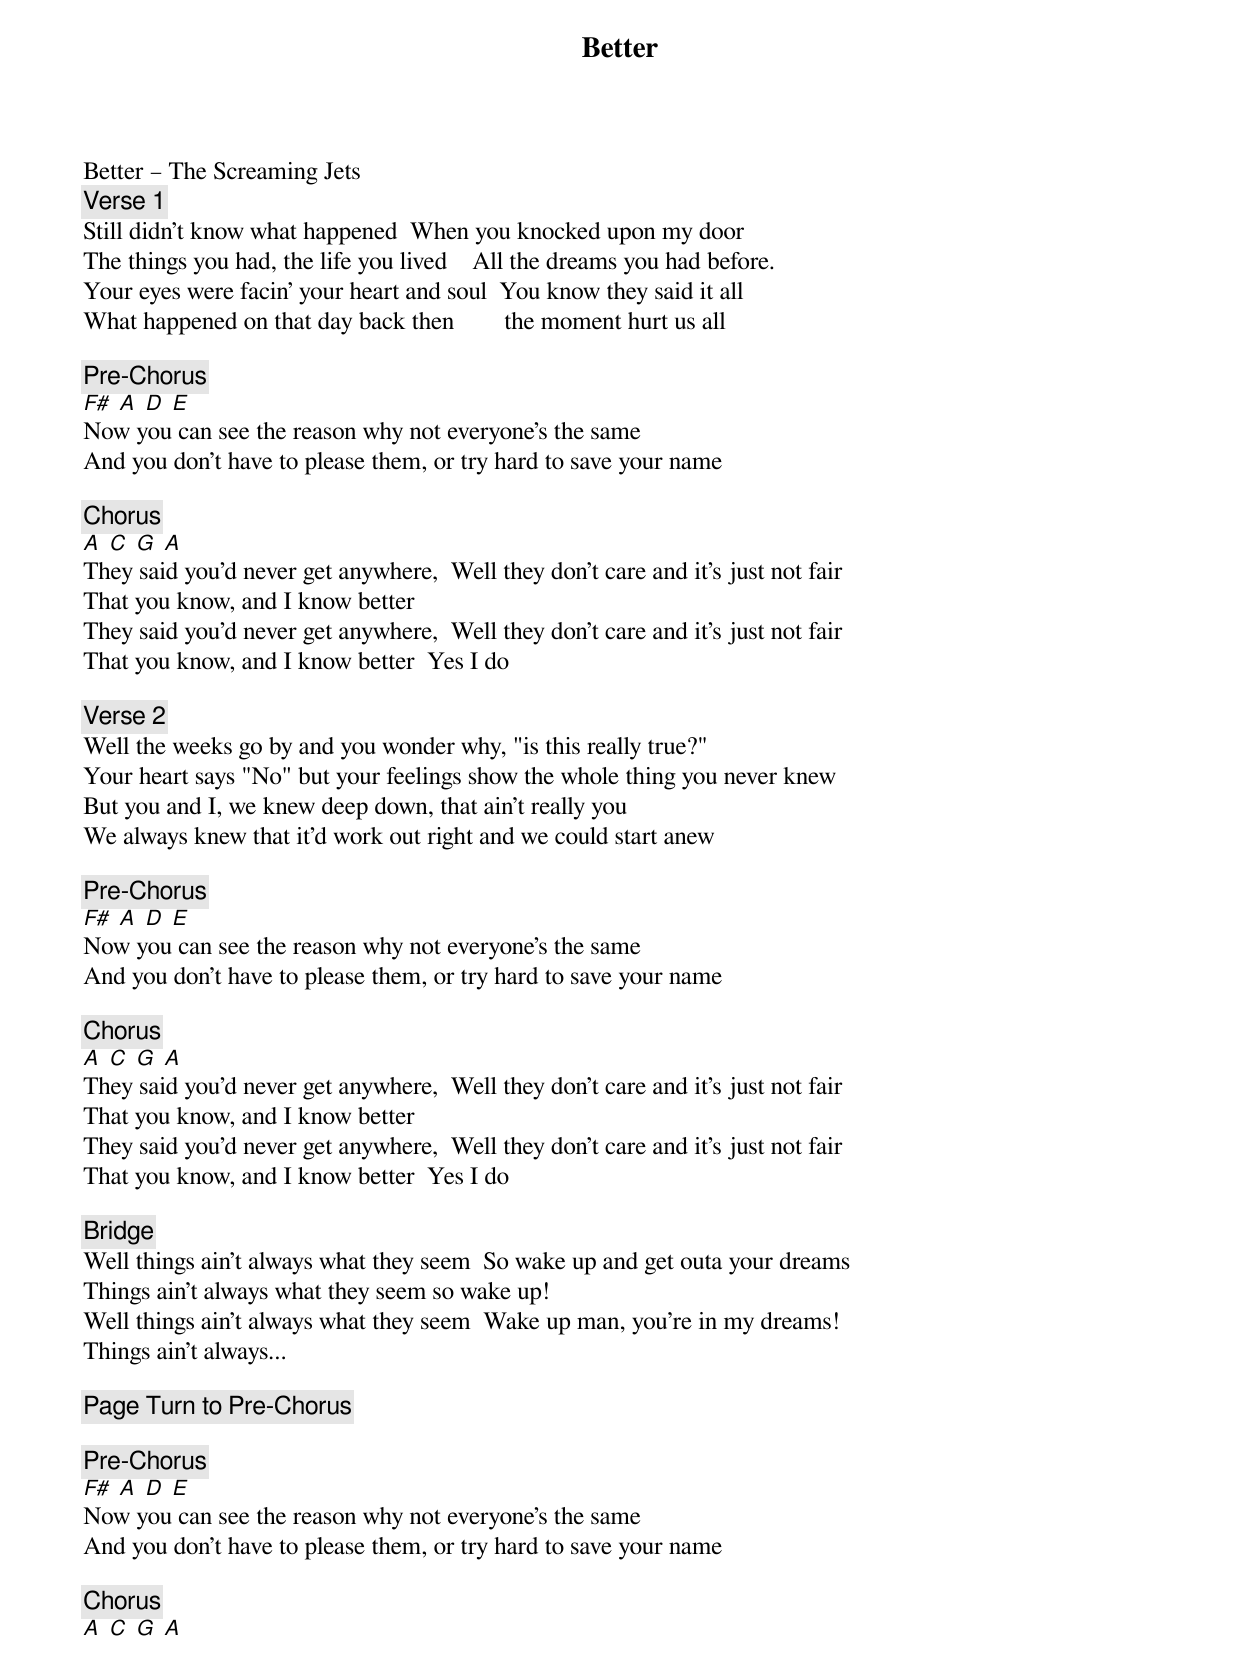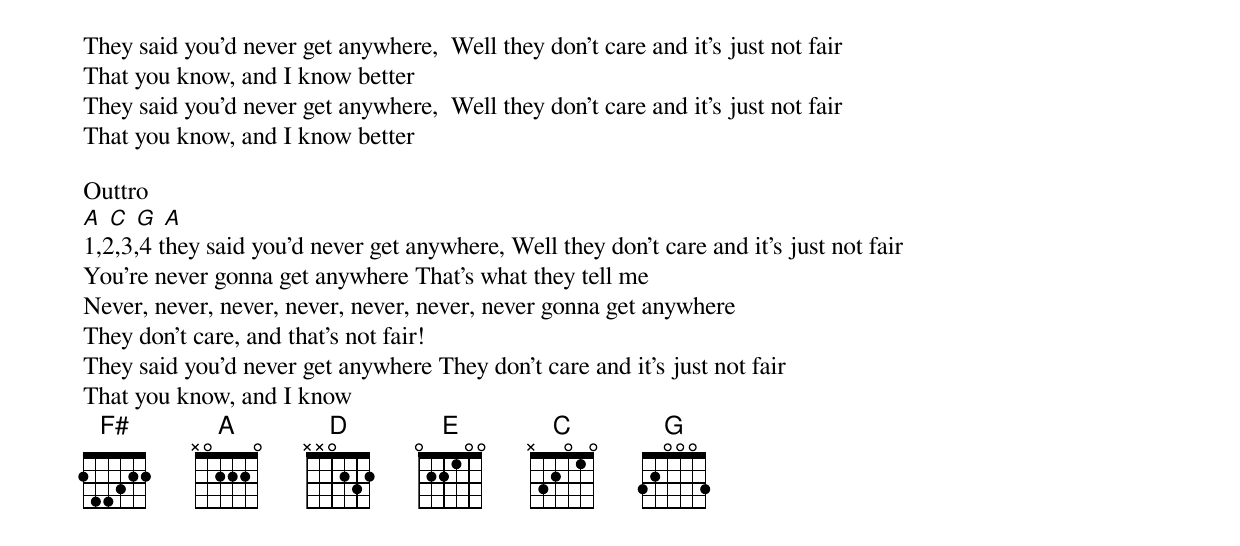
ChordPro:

{title: Better}
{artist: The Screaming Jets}
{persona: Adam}
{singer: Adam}
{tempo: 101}
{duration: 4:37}
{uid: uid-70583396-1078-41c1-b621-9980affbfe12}
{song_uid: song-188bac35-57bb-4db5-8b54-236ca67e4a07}



Better – The Screaming Jets
{comment: Verse 1}
Still didn't know what happened		When you knocked upon my door
The things you had, the life you lived   	All the dreams you had before.
Your eyes were facin' your heart and soul  You know they said it all
What happened on that day back then        the moment hurt us all

{comment: Pre-Chorus}
[F#]	[A]	[D]	[E]
Now you can see the reason why not everyone's the same
And you don't have to please them, or try hard to save your name

{comment: Chorus}
[A]	[C]	[G]	[A]
They said you'd never get anywhere,	 Well they don't care and it's just not fair
That you know, and I know better
They said you'd never get anywhere,	 Well they don't care and it's just not fair
That you know, and I know better 	Yes I do

{comment: Verse 2}
Well the weeks go by and you wonder why, "is this really true?"
Your heart says "No" but your feelings show the whole thing you never knew
But you and I, we knew deep down, that ain't really you
We always knew that it'd work out right and we could start anew

{comment: Pre-Chorus}
[F#]	[A]	[D]	[E]
Now you can see the reason why not everyone's the same
And you don't have to please them, or try hard to save your name

{comment: Chorus}
[A]	[C]	[G]	[A]
They said you'd never get anywhere,	 Well they don't care and it's just not fair
That you know, and I know better
They said you'd never get anywhere,	 Well they don't care and it's just not fair
That you know, and I know better 	Yes I do

{comment: Bridge}
Well things ain't always what they seem 	So wake up and get outa your dreams
Things ain't always what they seem so wake up!
Well things ain't always what they seem 	Wake up man, you're in my dreams!
Things ain't always...

{comment: Page Turn to Pre-Chorus}

{comment: Pre-Chorus}
[F#]	[A]	[D]	[E]
Now you can see the reason why not everyone's the same
And you don't have to please them, or try hard to save your name

{comment: Chorus}
[A]	[C]	[G]	[A]
They said you'd never get anywhere,	 Well they don't care and it's just not fair
That you know, and I know better
They said you'd never get anywhere,	 Well they don't care and it's just not fair
That you know, and I know better

Outtro
[A]	[C]	[G]	[A]
1,2,3,4 they said you'd never get anywhere, Well they don't care and it's just not fair
You're never gonna get anywhere	That's what they tell me
Never, never, never, never, never, never, never gonna get anywhere
They don't care, and that's not fair!
They said you'd never get anywhere	They don't care and it's just not fair
That you know, and I know
